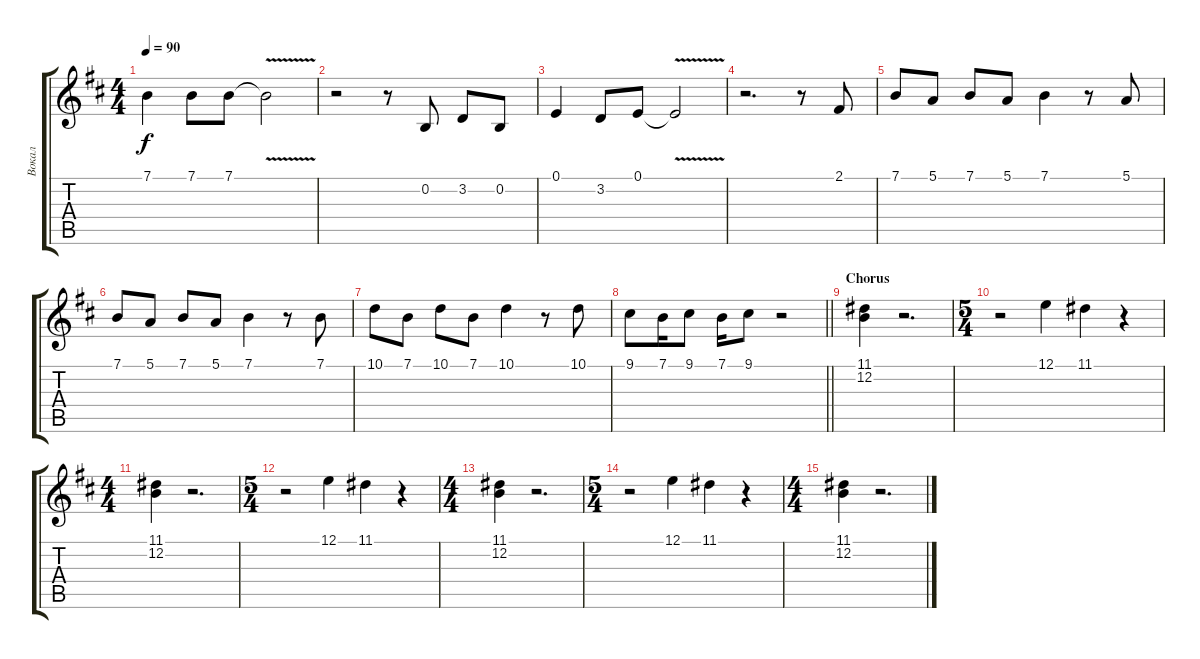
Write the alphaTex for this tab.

\track ("Вокал" "Вокал") {instrument trumpet}
\staff {score tabs}
\tuning (E4 B3 G3 D3 A2 E2) {hide}
\ts (4 4)
\tempo 90
\clef g2
\ks bminor
7.1.4{dy f} 7.1.8 7.1.8 7.1{v t}.2 |
r.2 r.8 0.2.8 3.2.8 0.2.8 |
0.1.4 3.2.8 0.1.8 0.1{v t}.2 |
r.2{d} r.8 2.1.8 |
7.1.8 5.1.8 7.1.8 5.1.8 7.1.4 r.8 5.1.8 |
7.1.8 5.1.8 7.1.8 5.1.8 7.1.4 r.8 7.1.8 |
10.1.8 7.1.8 10.1.8 7.1.8 10.1.4 r.8 10.1.8 |
\barLineRight lightlight
9.1.8 7.1.16 9.1.8 7.1.16 9.1.8 r.2 |
\section ("" "Chorus")
(11.1 12.2).4 r.2{d} |
\ts (5 4)
r.2 12.1.4 11.1.4 r.4 |
\ts (4 4)
(11.1 12.2).4 r.2{d} |
\ts (5 4)
r.2 12.1.4 11.1.4 r.4 |
\ts (4 4)
(11.1 12.2).4 r.2{d} |
\ts (5 4)
r.2 12.1.4 11.1.4 r.4 |
\ts (4 4)
(11.1 12.2).4 r.2{d}
